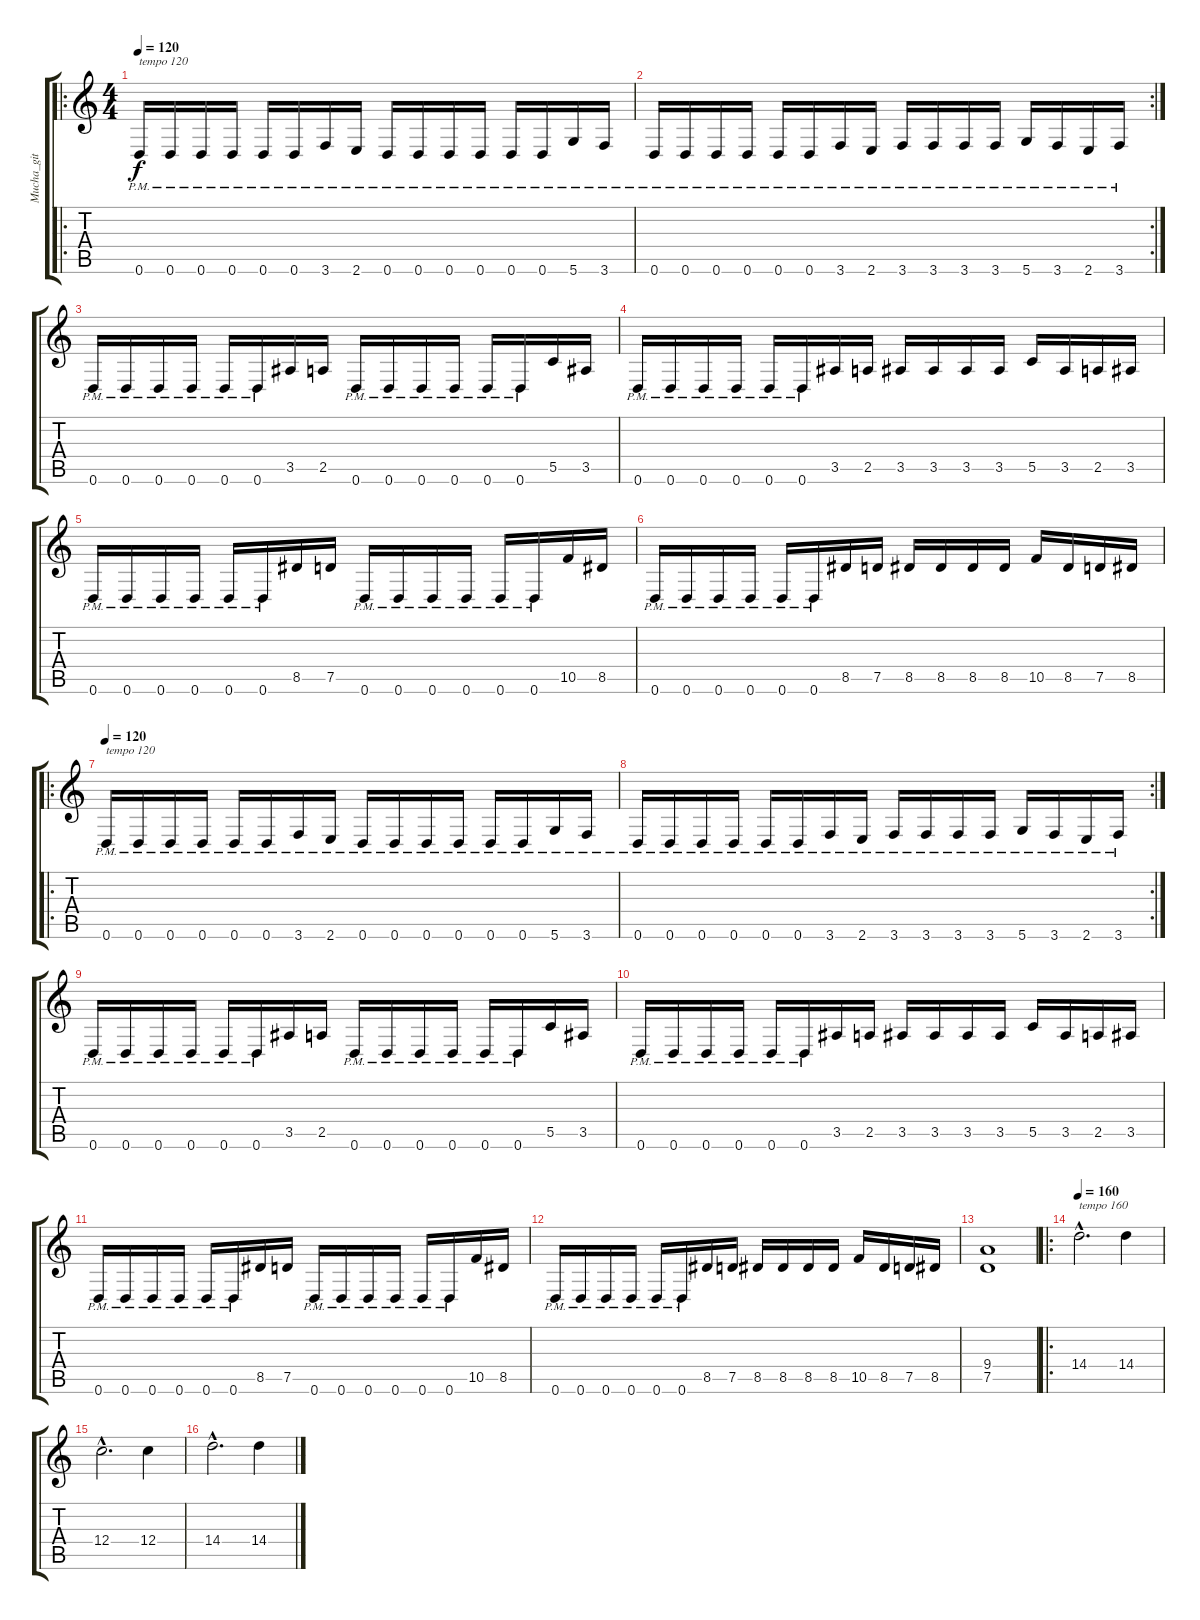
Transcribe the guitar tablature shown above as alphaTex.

\track ("Mucha_git" "Mucha_git") {instrument distortionguitar}
\staff {score tabs}
\tuning (D4 A3 F3 C3 G2 D2) {hide}
\ro
\ts (4 4)
\tempo 120
\clef g2
\ks c
0.6{pm}.16{txt "tempo 120" dy f instrument distortionguitar} 0.6{pm}.16 0.6{pm}.16 0.6{pm}.16 0.6{pm}.16 0.6{pm}.16 3.6{pm}.16 2.6{pm}.16 0.6{pm}.16 0.6{pm}.16 0.6{pm}.16 0.6{pm}.16 0.6{pm}.16 0.6{pm}.16 5.6{pm}.16 3.6{pm}.16 |
\rc 2
0.6{pm}.16 0.6{pm}.16 0.6{pm}.16 0.6{pm}.16 0.6{pm}.16 0.6{pm}.16 3.6{pm}.16 2.6{pm}.16 3.6{pm}.16 3.6{pm}.16 3.6{pm}.16 3.6{pm}.16 5.6{pm}.16 3.6{pm}.16 2.6{pm}.16 3.6{pm}.16 |
0.6{pm}.16 0.6{pm}.16 0.6{pm}.16 0.6{pm}.16 0.6{pm}.16 0.6{pm}.16 3.5.16 2.5.16 0.6{pm}.16 0.6{pm}.16 0.6{pm}.16 0.6{pm}.16 0.6{pm}.16 0.6{pm}.16 5.5.16 3.5.16 |
0.6{pm}.16 0.6{pm}.16 0.6{pm}.16 0.6{pm}.16 0.6{pm}.16 0.6{pm}.16 3.5.16 2.5.16 3.5.16 3.5.16 3.5.16 3.5.16 5.5.16 3.5.16 2.5.16 3.5.16 |
0.6{pm}.16 0.6{pm}.16 0.6{pm}.16 0.6{pm}.16 0.6{pm}.16 0.6{pm}.16 8.5.16 7.5.16 0.6{pm}.16 0.6{pm}.16 0.6{pm}.16 0.6{pm}.16 0.6{pm}.16 0.6{pm}.16 10.5.16 8.5.16 |
0.6{pm}.16 0.6{pm}.16 0.6{pm}.16 0.6{pm}.16 0.6{pm}.16 0.6{pm}.16 8.5.16 7.5.16 8.5.16 8.5.16 8.5.16 8.5.16 10.5.16 8.5.16 7.5.16 8.5.16 |
\ro
\tempo 120
0.6{pm}.16{txt "tempo 120"} 0.6{pm}.16 0.6{pm}.16 0.6{pm}.16 0.6{pm}.16 0.6{pm}.16 3.6{pm}.16 2.6{pm}.16 0.6{pm}.16 0.6{pm}.16 0.6{pm}.16 0.6{pm}.16 0.6{pm}.16 0.6{pm}.16 5.6{pm}.16 3.6{pm}.16 |
\rc 2
0.6{pm}.16 0.6{pm}.16 0.6{pm}.16 0.6{pm}.16 0.6{pm}.16 0.6{pm}.16 3.6{pm}.16 2.6{pm}.16 3.6{pm}.16 3.6{pm}.16 3.6{pm}.16 3.6{pm}.16 5.6{pm}.16 3.6{pm}.16 2.6{pm}.16 3.6{pm}.16 |
0.6{pm}.16 0.6{pm}.16 0.6{pm}.16 0.6{pm}.16 0.6{pm}.16 0.6{pm}.16 3.5.16 2.5.16 0.6{pm}.16 0.6{pm}.16 0.6{pm}.16 0.6{pm}.16 0.6{pm}.16 0.6{pm}.16 5.5.16 3.5.16 |
0.6{pm}.16 0.6{pm}.16 0.6{pm}.16 0.6{pm}.16 0.6{pm}.16 0.6{pm}.16 3.5.16 2.5.16 3.5.16 3.5.16 3.5.16 3.5.16 5.5.16 3.5.16 2.5.16 3.5.16 |
0.6{pm}.16 0.6{pm}.16 0.6{pm}.16 0.6{pm}.16 0.6{pm}.16 0.6{pm}.16 8.5.16 7.5.16 0.6{pm}.16 0.6{pm}.16 0.6{pm}.16 0.6{pm}.16 0.6{pm}.16 0.6{pm}.16 10.5.16 8.5.16 |
0.6{pm}.16 0.6{pm}.16 0.6{pm}.16 0.6{pm}.16 0.6{pm}.16 0.6{pm}.16 8.5.16 7.5.16 8.5.16 8.5.16 8.5.16 8.5.16 10.5.16 8.5.16 7.5.16 8.5.16 |
(9.4 7.5).1 |
\ro
\tempo 160
14.4{hac}.2{d txt "tempo 160"} 14.4.4 |
12.4{hac}.2{d} 12.4.4 |
14.4{hac}.2{d} 14.4.4
